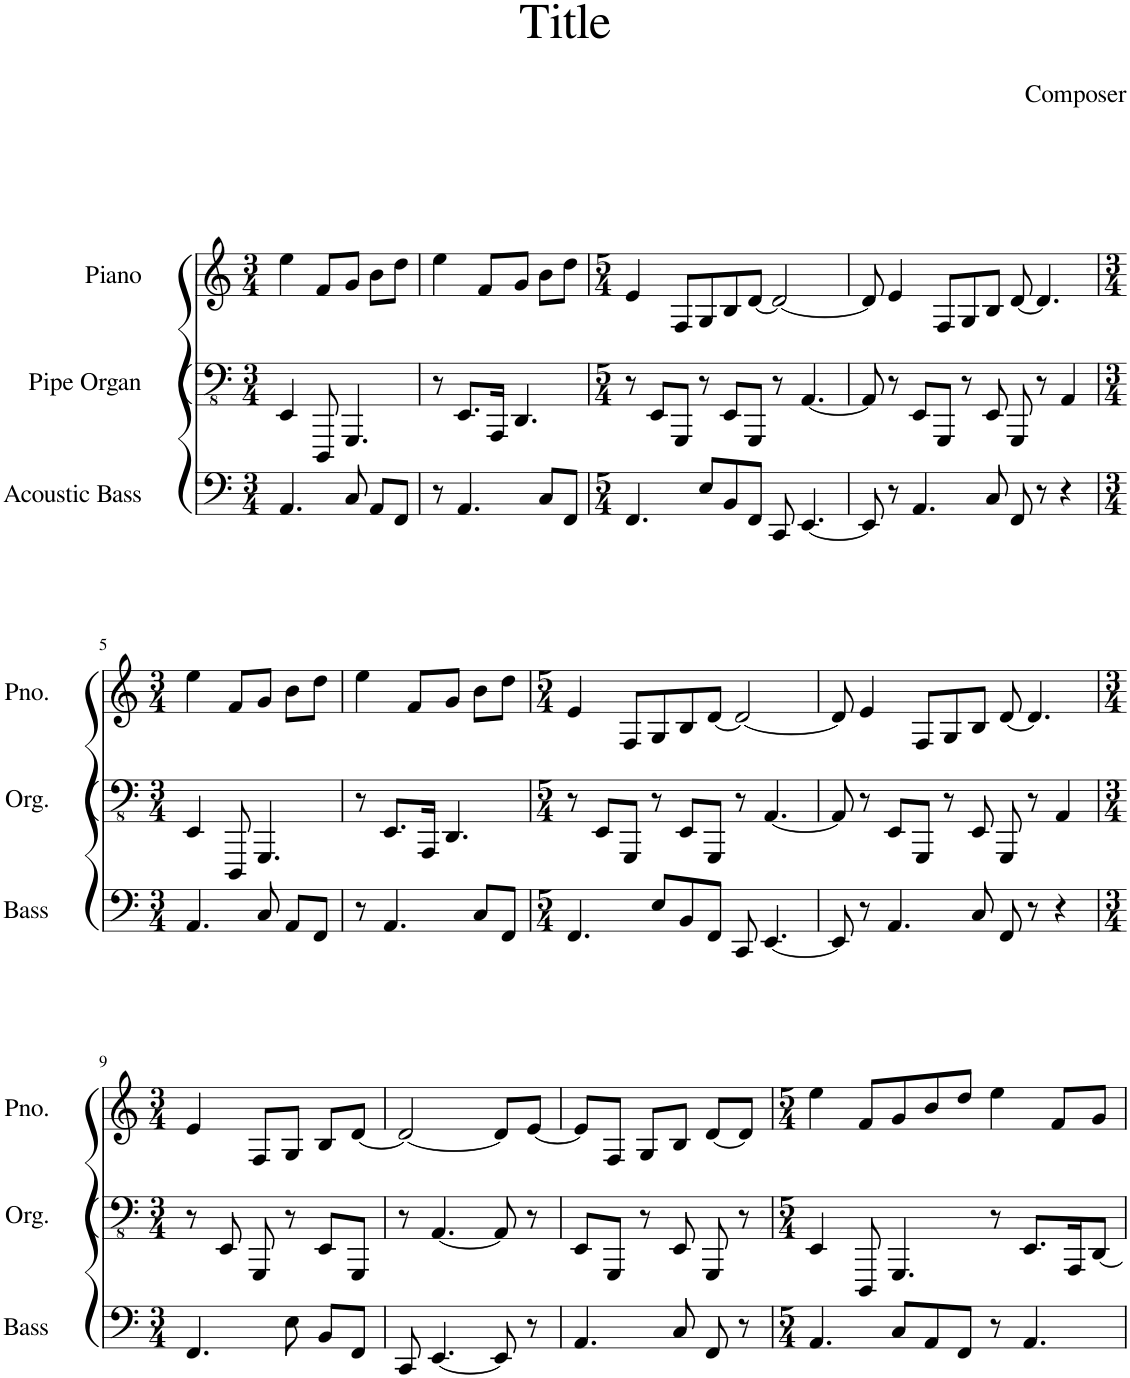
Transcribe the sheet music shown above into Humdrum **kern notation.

**kern	**kern	**kern
*part3	*part2	*part1
*staff3	*staff2	*staff1
*I"Acoustic Bass	*I"Pipe Organ	*I"Piano
*I'Bass	*I'Org.	*I'Pno.
*clefF4	*clefFv4	*clefG2
*Trd7c12	*	*
*k[]	*k[]	*k[]
*M3/4	*M3/4	*M3/4
=1	=1	=1
4.AA/	4EEE/	4ee\
.	8DDDD/	8f/L
8C/	4.GGGG/	8g/J
8AA/L	.	8b\L
8FF/J	.	8dd\J
=2	=2	=2
8r	8r	4ee\
4.AA/	8.EEE/L	.
.	.	8f/L
.	16AAAA/Jk	.
.	4.DDD/	8g/J
8C/L	.	8b\L
8FF/J	.	8dd\J
=3	=3	=3
*M5/4	*M5/4	*M5/4
4.FF/	8r	4e/
.	8EEE/L	.
.	8GGGG/J	8F/L
8E/L	8r	8G/
8BB/	8EEE/L	8B/
8FF/J	8GGGG/J	[8d/J
8CC/	8r	2d/_
[4.EE/	[4.AAA/	.
=4	=4	=4
8EE/]	8AAA/]	8d/]
8r	8r	4e/
4.AA/	8EEE/L	.
.	8GGGG/J	8F/L
.	8r	8G/
8C/	8EEE/	8B/J
8FF/	8GGGG/	[8d/
8r	8r	4.d/]
4r	4AAA/	.
!!LO:LB:g=z
=5	=5	=5
*M3/4	*M3/4	*M3/4
4.AA/	4EEE/	4ee\
.	8DDDD/	8f/L
8C/	4.GGGG/	8g/J
8AA/L	.	8b\L
8FF/J	.	8dd\J
=6	=6	=6
8r	8r	4ee\
4.AA/	8.EEE/L	.
.	.	8f/L
.	16AAAA/Jk	.
.	4.DDD/	8g/J
8C/L	.	8b\L
8FF/J	.	8dd\J
=7	=7	=7
*M5/4	*M5/4	*M5/4
4.FF/	8r	4e/
.	8EEE/L	.
.	8GGGG/J	8F/L
8E/L	8r	8G/
8BB/	8EEE/L	8B/
8FF/J	8GGGG/J	[8d/J
8CC/	8r	2d/_
[4.EE/	[4.AAA/	.
=8	=8	=8
8EE/]	8AAA/]	8d/]
8r	8r	4e/
4.AA/	8EEE/L	.
.	8GGGG/J	8F/L
.	8r	8G/
8C/	8EEE/	8B/J
8FF/	8GGGG/	[8d/
8r	8r	4.d/]
4r	4AAA/	.
!!LO:LB:g=z
=9	=9	=9
*M3/4	*M3/4	*M3/4
4.FF/	8r	4e/
.	8EEE/	.
.	8GGGG/	8F/L
8E\	8r	8G/J
8BB/L	8EEE/L	8B/L
8FF/J	8GGGG/J	[8d/J
=10	=10	=10
8CC/	8r	2d/_
[4.EE/	[4.AAA/	.
8EE/]	8AAA/]	8d/L]
8r	8r	[8e/J
=11	=11	=11
4.AA/	8EEE/L	8e/L]
.	8GGGG/J	8F/J
.	8r	8G/L
8C/	8EEE/	8B/J
8FF/	8GGGG/	[8d/L
8r	8r	8d/J]
=12	=12	=12
*M5/4	*M5/4	*M5/4
4.AA/	4EEE/	4ee\
.	8DDDD/	8f/L
8C/L	4.GGGG/	8g/
8AA/	.	8b/
8FF/J	.	8dd/J
8r	8r	4ee\
4.AA/	8.EEE/L	.
.	.	8f/L
.	16AAAA/K	.
.	[8DDD/J	8g/J
=	=	=
*-	*-	*-
